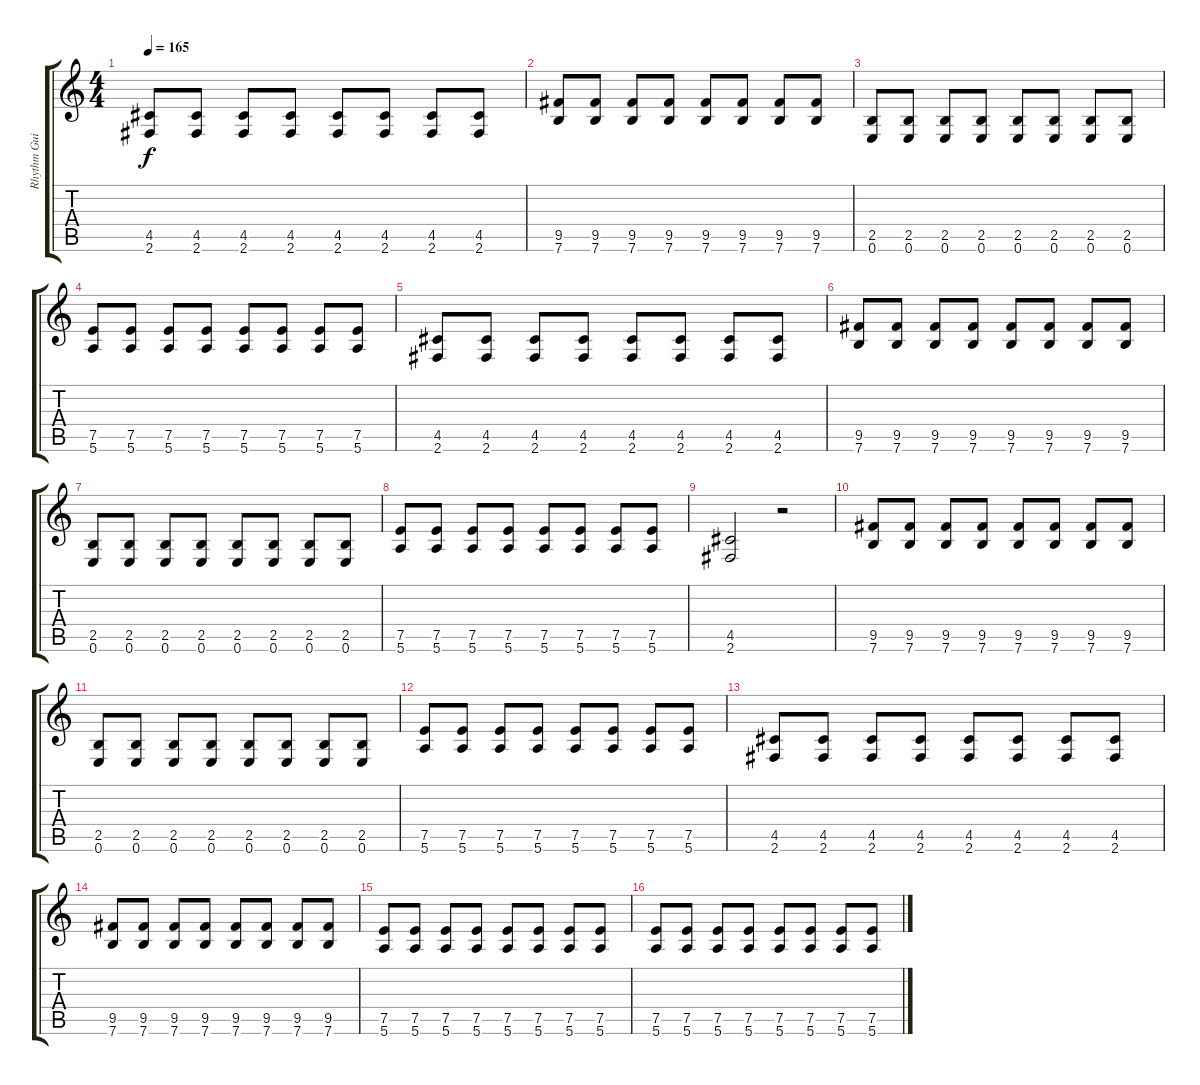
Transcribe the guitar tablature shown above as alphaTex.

\track ("Rhythm Guitar" "Rhythm Gui") {instrument distortionguitar}
\staff {score tabs}
\tuning (E4 B3 G3 D3 A2 E2) {hide}
\ts (4 4)
\tempo 165
\clef g2
\ks c
(4.5 2.6).8{dy f} (4.5 2.6).8 (4.5 2.6).8 (4.5 2.6).8 (4.5 2.6).8 (4.5 2.6).8 (4.5 2.6).8 (4.5 2.6).8 |
(9.5 7.6).8 (9.5 7.6).8 (9.5 7.6).8 (9.5 7.6).8 (9.5 7.6).8 (9.5 7.6).8 (9.5 7.6).8 (9.5 7.6).8 |
(2.5 0.6).8 (2.5 0.6).8 (2.5 0.6).8 (2.5 0.6).8 (2.5 0.6).8 (2.5 0.6).8 (2.5 0.6).8 (2.5 0.6).8 |
(7.5 5.6).8 (7.5 5.6).8 (7.5 5.6).8 (7.5 5.6).8 (7.5 5.6).8 (7.5 5.6).8 (7.5 5.6).8 (7.5 5.6).8 |
(4.5 2.6).8 (4.5 2.6).8 (4.5 2.6).8 (4.5 2.6).8 (4.5 2.6).8 (4.5 2.6).8 (4.5 2.6).8 (4.5 2.6).8 |
(9.5 7.6).8 (9.5 7.6).8 (9.5 7.6).8 (9.5 7.6).8 (9.5 7.6).8 (9.5 7.6).8 (9.5 7.6).8 (9.5 7.6).8 |
(2.5 0.6).8 (2.5 0.6).8 (2.5 0.6).8 (2.5 0.6).8 (2.5 0.6).8 (2.5 0.6).8 (2.5 0.6).8 (2.5 0.6).8 |
(7.5 5.6).8 (7.5 5.6).8 (7.5 5.6).8 (7.5 5.6).8 (7.5 5.6).8 (7.5 5.6).8 (7.5 5.6).8 (7.5 5.6).8 |
(4.5 2.6).2 r.2 |
(9.5 7.6).8 (9.5 7.6).8 (9.5 7.6).8 (9.5 7.6).8 (9.5 7.6).8 (9.5 7.6).8 (9.5 7.6).8 (9.5 7.6).8 |
(2.5 0.6).8 (2.5 0.6).8 (2.5 0.6).8 (2.5 0.6).8 (2.5 0.6).8 (2.5 0.6).8 (2.5 0.6).8 (2.5 0.6).8 |
(7.5 5.6).8 (7.5 5.6).8 (7.5 5.6).8 (7.5 5.6).8 (7.5 5.6).8 (7.5 5.6).8 (7.5 5.6).8 (7.5 5.6).8 |
(4.5 2.6).8 (4.5 2.6).8 (4.5 2.6).8 (4.5 2.6).8 (4.5 2.6).8 (4.5 2.6).8 (4.5 2.6).8 (4.5 2.6).8 |
(9.5 7.6).8 (9.5 7.6).8 (9.5 7.6).8 (9.5 7.6).8 (9.5 7.6).8 (9.5 7.6).8 (9.5 7.6).8 (9.5 7.6).8 |
(7.5 5.6).8 (7.5 5.6).8 (7.5 5.6).8 (7.5 5.6).8 (7.5 5.6).8 (7.5 5.6).8 (7.5 5.6).8 (7.5 5.6).8 |
(7.5 5.6).8 (7.5 5.6).8 (7.5 5.6).8 (7.5 5.6).8 (7.5 5.6).8 (7.5 5.6).8 (7.5 5.6).8 (7.5 5.6).8
